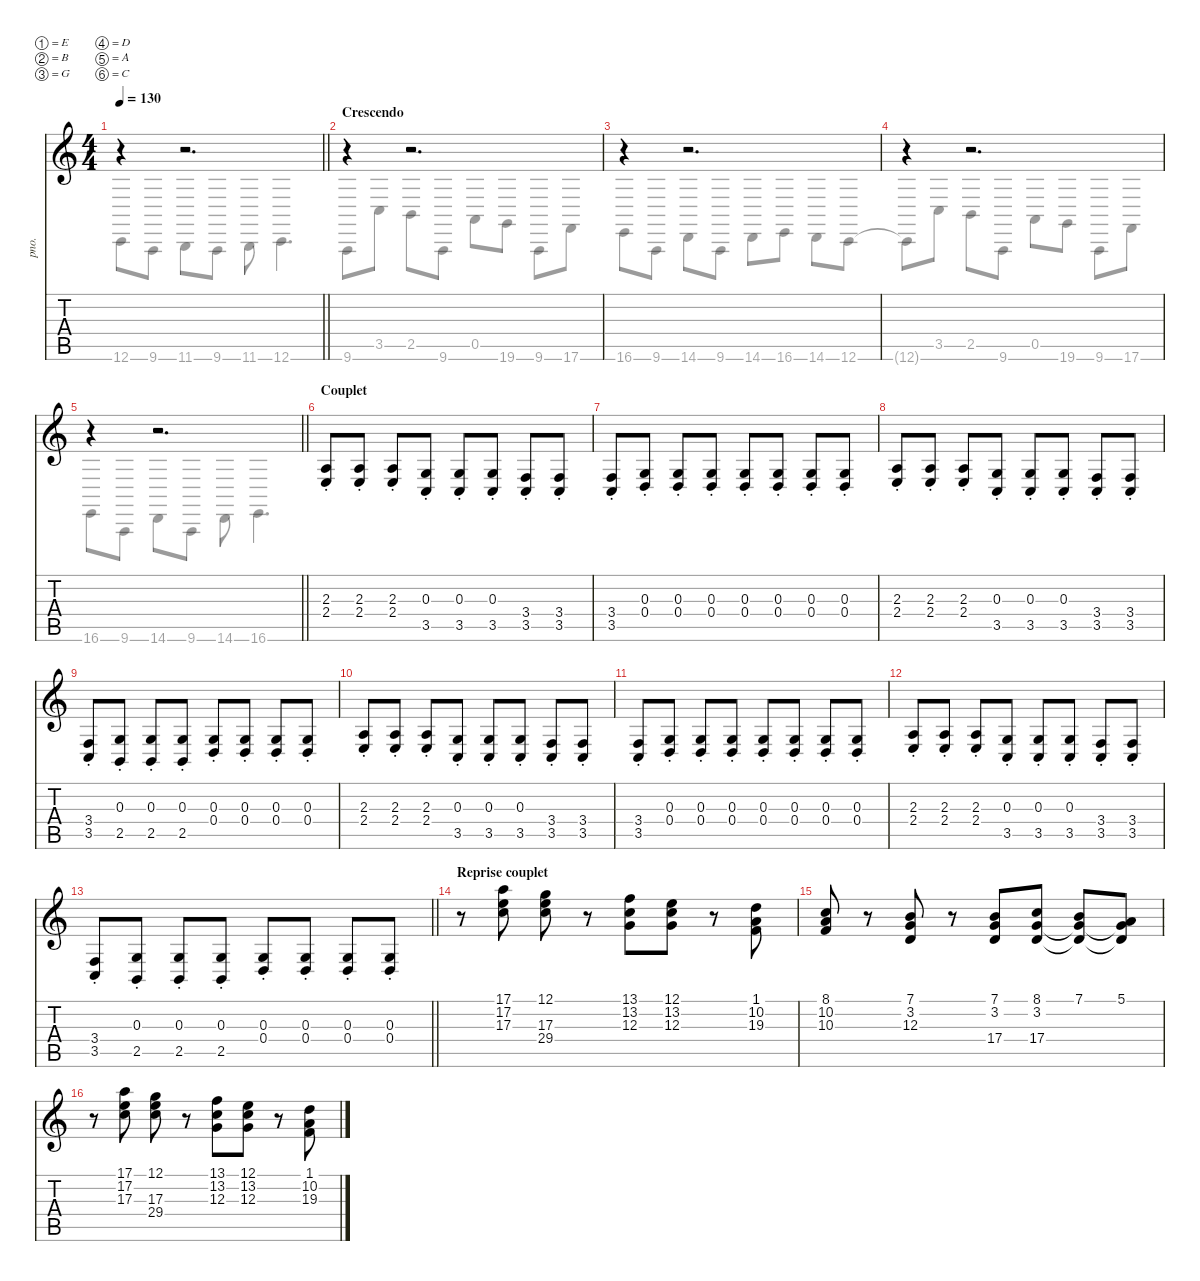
\defaultSystemsLayout 4
\hideDynamics
\bracketExtendMode nobrackets
\track ("Reney" "pno.") {mute instrument brightacousticpiano}
\staff {score tabs}
\tuning (E4 B3 G3 D3 A2 C1)
\voice
\ts (4 4)
\tempo 130
\clef g2
\barLineRight lightlight
\ks c
r.4{dy f beam Up} r.2{d beam Up} |
\section ("" "Crescendo")
r.4{beam Up} r.2{d beam Up} |
r.4{beam Up} r.2{d beam Up} |
r.4{beam Up} r.2{d beam Up} |
\barLineRight lightlight
r.4{beam Up} r.2{d beam Up} |
\section ("" "Couplet")
(2.3{st} 2.4{st}).8{instrument rockorgan beam Up} (2.3{st} 2.4{st}).8{beam Up} (2.3{st} 2.4{st}).8{beam Up} (0.3{st} 3.5{st}).8{beam Up} (0.3{st} 3.5{st}).8{beam Up} (0.3{st} 3.5{st}).8{beam Up} (3.4{st} 3.5{st}).8{beam Up} (3.4{st} 3.5{st}).8{beam Up} |
(3.4{st} 3.5{st}).8{beam Up} (0.3{st} 0.4{st}).8{beam Up} (0.3{st} 0.4{st}).8{beam Up} (0.3{st} 0.4{st}).8{beam Up} (0.3{st} 0.4{st}).8{beam Up} (0.3{st} 0.4{st}).8{beam Up} (0.3{st} 0.4{st}).8{beam Up} (0.3{st} 0.4{st}).8{beam Up} |
(2.3{st} 2.4{st}).8{beam Up} (2.3{st} 2.4{st}).8{beam Up} (2.3{st} 2.4{st}).8{beam Up} (0.3{st} 3.5{st}).8{beam Up} (0.3{st} 3.5{st}).8{beam Up} (0.3{st} 3.5{st}).8{beam Up} (3.4{st} 3.5{st}).8{beam Up} (3.4{st} 3.5{st}).8{beam Up} |
(3.4{st} 3.5{st}).8{beam Up} (0.3{st} 2.5).8{beam Up} (0.3{st} 2.5).8{beam Up} (0.3{st} 2.5).8{beam Up} (0.3{st} 0.4{st}).8{beam Up} (0.3{st} 0.4{st}).8{beam Up} (0.3{st} 0.4{st}).8{beam Up} (0.3{st} 0.4{st}).8{beam Up} |
(2.3{st} 2.4{st}).8{beam Up} (2.3{st} 2.4{st}).8{beam Up} (2.3{st} 2.4{st}).8{beam Up} (0.3{st} 3.5{st}).8{beam Up} (0.3{st} 3.5{st}).8{beam Up} (0.3{st} 3.5{st}).8{beam Up} (3.4{st} 3.5{st}).8{beam Up} (3.4{st} 3.5{st}).8{beam Up} |
(3.4{st} 3.5{st}).8{beam Up} (0.3{st} 0.4{st}).8{beam Up} (0.3{st} 0.4{st}).8{beam Up} (0.3{st} 0.4{st}).8{beam Up} (0.3{st} 0.4{st}).8{beam Up} (0.3{st} 0.4{st}).8{beam Up} (0.3{st} 0.4{st}).8{beam Up} (0.3{st} 0.4{st}).8{beam Up} |
(2.3{st} 2.4{st}).8{beam Up} (2.3{st} 2.4{st}).8{beam Up} (2.3{st} 2.4{st}).8{beam Up} (0.3{st} 3.5{st}).8{beam Up} (0.3{st} 3.5{st}).8{beam Up} (0.3{st} 3.5{st}).8{beam Up} (3.4{st} 3.5{st}).8{beam Up} (3.4{st} 3.5{st}).8{beam Up} |
\barLineRight lightlight
(3.4{st} 3.5{st}).8{beam Up} (0.3{st} 2.5).8{beam Up} (0.3{st} 2.5).8{beam Up} (0.3{st} 2.5).8{beam Up} (0.3{st} 0.4{st}).8{beam Up} (0.3{st} 0.4{st}).8{beam Up} (0.3{st} 0.4{st}).8{beam Up} (0.3{st} 0.4{st}).8{beam Up} |
\section ("" "Reprise couplet")
r.8{beam Down} (17.1 17.2 17.3).8{beam Down} (12.1 17.3 29.4).8{beam Down} r.8{beam Down} (13.1 13.2 12.3).8{beam Down} (12.1 13.2 12.3).8{beam Down} r.8{beam Down} (1.1 10.2 19.3).8{beam Up} |
(8.1 10.2 10.3).8{beam Up} r.8{beam Down} (7.1 3.2 12.3).8{beam Up} r.8{beam Down} (7.1 3.2 17.4).8{beam Up} (8.1 3.2 17.4).8{beam Up} (7.1 3.2{t} 17.4{t}).8{beam Up} (5.1 3.2{t} 17.4{t}).8{beam Up} |
r.8{beam Down} (17.1 17.2 17.3).8{beam Down} (12.1 17.3 29.4).8{beam Down} r.8{beam Down} (13.1 13.2 12.3).8{beam Down} (12.1 13.2 12.3).8{beam Down} r.8{beam Down} (1.1 10.2 19.3).8{beam Up}
\voice
\clef g2
\ottava regular
\simile none
\barLineRight lightlight
\ks c
12.6.8{dy f beam Down} 9.6.8{beam Down} 11.6.8{beam Down} 9.6.8{beam Down} 11.6.8{beam Down} 12.6.4{d beam Down} |
9.6.8{dy mp beam Down} 3.5.8{beam Down} 2.5.8{beam Down} 9.6.8{beam Down} 0.5.8{beam Down} 19.6.8{beam Down} 9.6.8{beam Down} 17.6.8{beam Down} |
16.6.8{beam Down} 9.6.8{beam Down} 14.6.8{beam Down} 9.6.8{beam Down} 14.6.8{beam Down} 16.6.8{beam Down} 14.6.8{beam Down} 12.6.8{beam Down} |
12.6{t}.8{dy mf beam Down} 3.5.8{beam Down} 2.5.8{beam Down} 9.6.8{beam Down} 0.5.8{beam Down} 19.6.8{beam Down} 9.6.8{beam Down} 17.6.8{beam Down} |
\barLineRight lightlight
16.6.8{dy f beam Down} 9.6.8{beam Down} 14.6.8{beam Down} 9.6.8{beam Down} 14.6.8{beam Down} 16.6.4{d beam Down} |
|
|
|
|
|
|
|
\barLineRight lightlight
|
|
|
